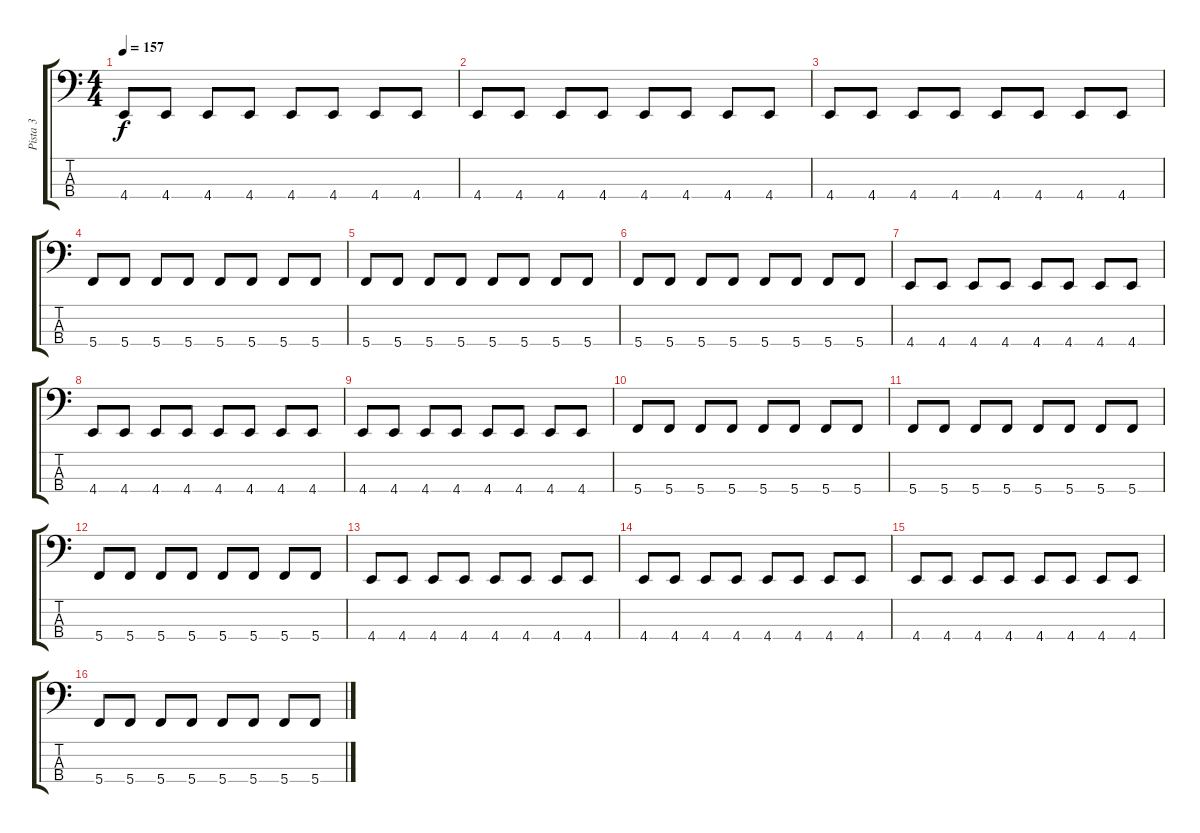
\track ("Pista 3" "Pista 3") {instrument electricbassfinger}
\staff {score tabs}
\tuning (E2 C2 G1 C1) {hide}
\ts (4 4)
\tempo 157
\clef f4
\ks c
4.4.8{dy f} 4.4.8 4.4.8 4.4.8 4.4.8 4.4.8 4.4.8 4.4.8 |
4.4.8 4.4.8 4.4.8 4.4.8 4.4.8 4.4.8 4.4.8 4.4.8 |
4.4.8 4.4.8 4.4.8 4.4.8 4.4.8 4.4.8 4.4.8 4.4.8 |
5.4.8 5.4.8 5.4.8 5.4.8 5.4.8 5.4.8 5.4.8 5.4.8 |
5.4.8 5.4.8 5.4.8 5.4.8 5.4.8 5.4.8 5.4.8 5.4.8 |
5.4.8 5.4.8 5.4.8 5.4.8 5.4.8 5.4.8 5.4.8 5.4.8 |
4.4.8 4.4.8 4.4.8 4.4.8 4.4.8 4.4.8 4.4.8 4.4.8 |
4.4.8 4.4.8 4.4.8 4.4.8 4.4.8 4.4.8 4.4.8 4.4.8 |
4.4.8 4.4.8 4.4.8 4.4.8 4.4.8 4.4.8 4.4.8 4.4.8 |
5.4.8 5.4.8 5.4.8 5.4.8 5.4.8 5.4.8 5.4.8 5.4.8 |
5.4.8 5.4.8 5.4.8 5.4.8 5.4.8 5.4.8 5.4.8 5.4.8 |
5.4.8 5.4.8 5.4.8 5.4.8 5.4.8 5.4.8 5.4.8 5.4.8 |
4.4.8 4.4.8 4.4.8 4.4.8 4.4.8 4.4.8 4.4.8 4.4.8 |
4.4.8 4.4.8 4.4.8 4.4.8 4.4.8 4.4.8 4.4.8 4.4.8 |
4.4.8 4.4.8 4.4.8 4.4.8 4.4.8 4.4.8 4.4.8 4.4.8 |
5.4.8 5.4.8 5.4.8 5.4.8 5.4.8 5.4.8 5.4.8 5.4.8
